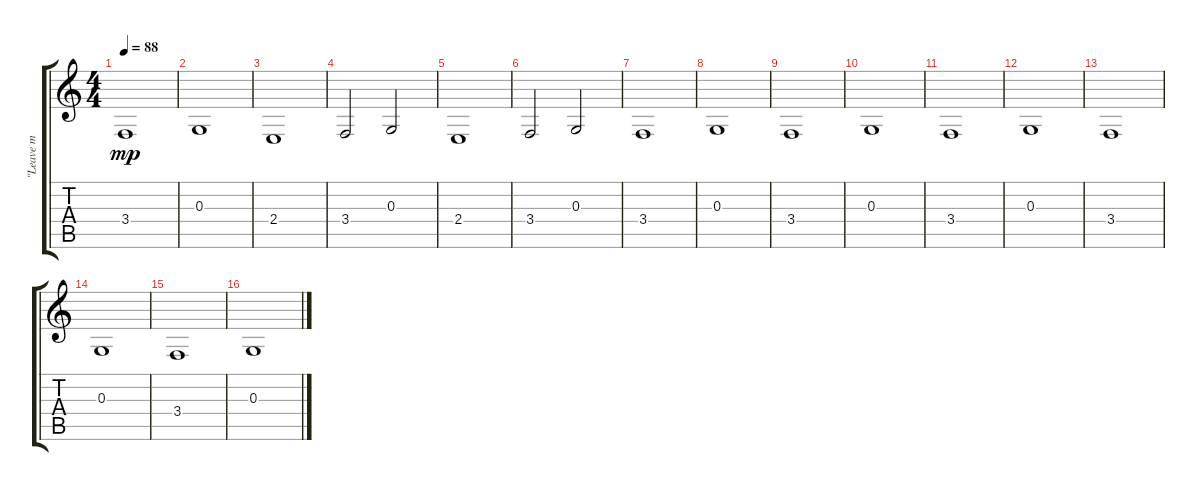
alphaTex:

\track ("  \"Leave me alone\"" "  \"Leave m") {instrument tremolostrings}
\staff {score tabs}
\tuning (E4 B3 G3 D3 A2 E2) {hide}
\ts (4 4)
\tempo 88
\clef g2
\ks c
3.4.1{dy mp} |
0.3.1{volume 9} |
2.4.1{volume 9} |
3.4.2 0.3.2 |
2.4.1 |
3.4.2 0.3.2 |
3.4.1 |
0.3.1{volume 9} |
3.4.1{volume 9} |
0.3.1{volume 9} |
3.4.1{volume 9} |
0.3.1{volume 9 balance 8} |
3.4.1{volume 9 balance 8} |
0.3.1{volume 9 balance 8} |
3.4.1{volume 9 balance 11} |
0.3.1{volume 9}
